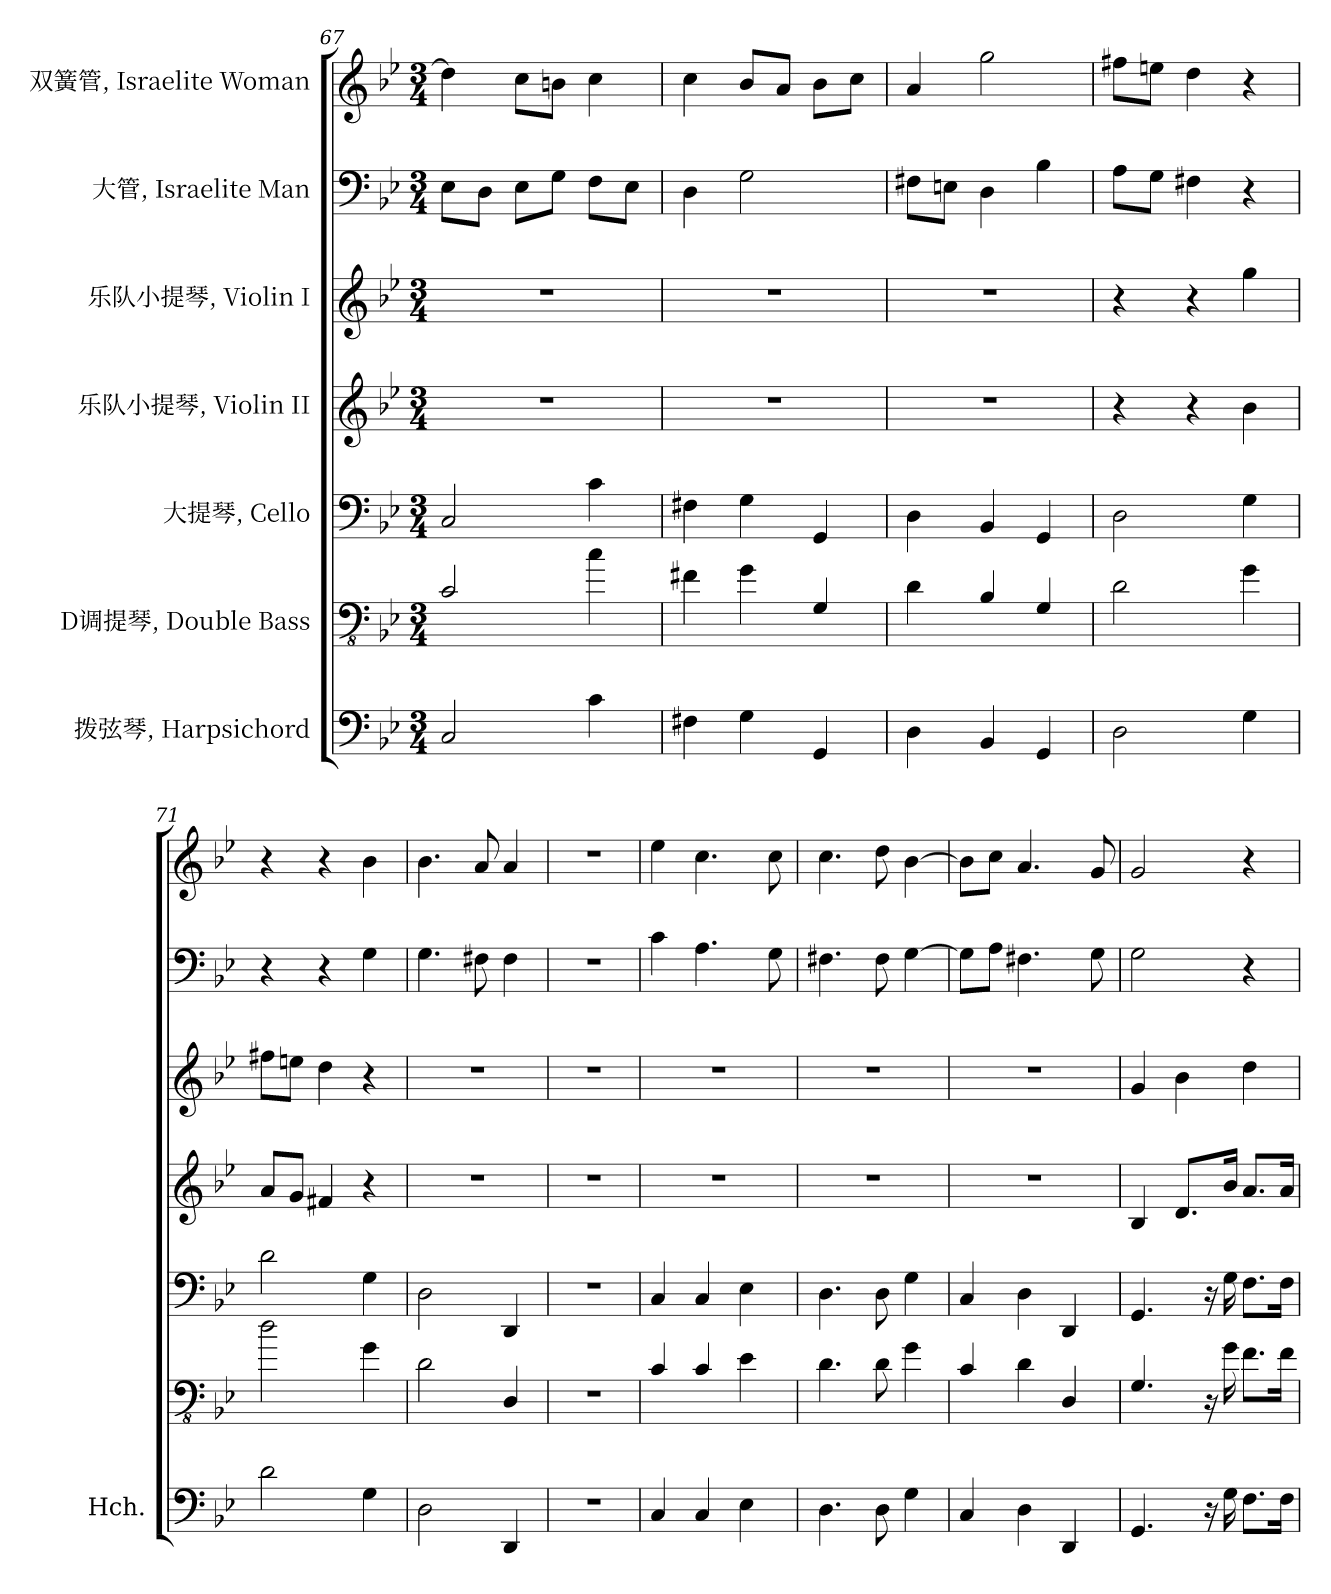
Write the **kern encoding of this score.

**kern	**kern	**kern	**kern	**kern	**kern	**kern
*part7	*part6	*part5	*part4	*part3	*part2	*part1
*staff7	*staff6	*staff5	*staff4	*staff3	*staff2	*staff1
*I"拨弦琴, Harpsichord	*I"D调提琴, Double Bass	*I"大提琴, Cello	*I"乐队小提琴, Violin II	*I"乐队小提琴, Violin I	*I"大管, Israelite Man	*I"双簧管, Israelite Woman
*I'Hch.	*	*	*	*	*	*
!!LO:PB:g=z
*clefF4	*clefFv4	*clefF4	*clefG2	*clefG2	*clefF4	*clefG2
*	*ITrd7c12	*	*	*	*	*
*k[b-e-]	*k[b-e-]	*k[b-e-]	*k[b-e-]	*k[b-e-]	*k[b-e-]	*k[b-e-]
*M3/4	*M3/4	*M3/4	*M3/4	*M3/4	*M3/4	*M3/4
=67	=67	=67	=67	=67	=67	=67
2C/	2CC/	2C/	2.r	2.r	8E-\L	4dd\]
.	.	.	.	.	8D\J	.
.	.	.	.	.	8E-\L	8cc\L
.	.	.	.	.	8G\J	8bn\J
4c\	4C\	4c\	.	.	8F\L	4cc\
.	.	.	.	.	8E-\J	.
=68	=68	=68	=68	=68	=68	=68
4F#X\	4FF#X\	4F#X\	2.r	2.r	4D\	4cc\
4G\	4GG\	4G\	.	.	2G\	8b-/L
.	.	.	.	.	.	8a/J
4GG/	4GGG/	4GG/	.	.	.	8b-\L
.	.	.	.	.	.	8cc\J
=69	=69	=69	=69	=69	=69	=69
4D\	4DD\	4D\	2.r	2.r	8F#X\L	4a/
.	.	.	.	.	8En\J	.
4BB-/	4BBB-/	4BB-/	.	.	4D\	2gg\
4GG/	4GGG/	4GG/	.	.	4B-\	.
=70	=70	=70	=70	=70	=70	=70
2D\	2DD\	2D\	4r	4r	8A\L	8ff#X\L
.	.	.	.	.	8G\J	8een\J
.	.	.	4r	4r	4F#X\	4dd\
*	*	*	*	*	*	*MM70
4G\	4GG\	4G\	4b-\	4gg\	4r	4r
=71	=71	=71	=71	=71	=71	=71
2d\	2D\	2d\	8a/L	8ff#X\L	4r	4r
.	.	.	8g/J	8een\J	.	.
.	.	.	4f#X/	4dd\	4r	4r
4G\	4GG\	4G\	4r	4r	4G\	4b-\
=72	=72	=72	=72	=72	=72	=72
2D\	2DD\	2D\	2.r	2.r	4.G\	4.b-\
.	.	.	.	.	8F#X\	8a/
4DD/	4DDD/	4DD/	.	.	4F#\	4a/
=73	=73	=73	=73	=73	=73	=73
*	*	*	*	*	*	*MM90
2.r	2.r	2.r	2.r	2.r	2.r	2.r
!!LO:PB:g=z
=74	=74	=74	=74	=74	=74	=74
*	*	*	*	*	*	*MM80
4C/	4CC/	4C/	2.r	2.r	4c\	4ee-\
4C/	4CC/	4C/	.	.	4.A\	4.cc\
4E-\	4EE-\	4E-\	.	.	.	.
.	.	.	.	.	8G\	8cc\
=75	=75	=75	=75	=75	=75	=75
4.D\	4.DD\	4.D\	2.r	2.r	4.F#X\	4.cc\
8D\	8DD\	8D\	.	.	8F#\	8dd\
4G\	4GG\	4G\	.	.	[4G\	[4b-\
=76	=76	=76	=76	=76	=76	=76
4C/	4CC/	4C/	2.r	2.r	8G\L]	8b-\L]
.	.	.	.	.	8A\J	8cc\J
4D\	4DD\	4D\	.	.	4.F#X\	4.a/
4DD/	4DDD/	4DD/	.	.	.	.
.	.	.	.	.	8G\	8g/
=77	=77	=77	=77	=77	=77	=77
*	*	*	*	*	*	*MM100
4.GG/	4.GGG/	4.GG/	4B-/	4g/	2G\	2g/
.	.	.	8.d/L	4b-\	.	.
16r	16r	16r	.	.	.	.
16G\	16GG\	16G\	16b-/Jk	.	.	.
8.F\L	8.FF\L	8.F\L	8.a/L	4dd\	4r	4r
16F\Jk	16FF\Jk	16F\Jk	16a/Jk	.	.	.
=	=	=	=	=	=	=
*-	*-	*-	*-	*-	*-	*-
